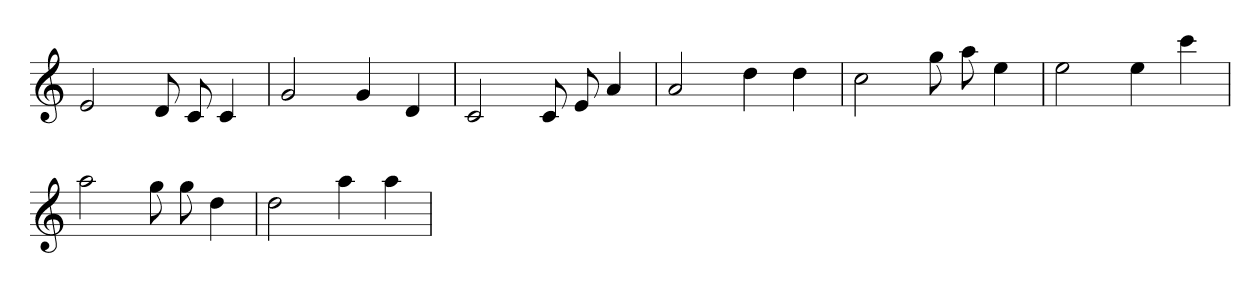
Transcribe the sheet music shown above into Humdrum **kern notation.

**kern
*part1
*staff1
*k[]
*C:
=
2e
8d
8c
4c
=
*k[]
*C:
2g
4g
4d
=
*k[]
*C:
2c
8c
8e
4a
=
*k[]
*C:
2a
4dd
4dd
=
*k[]
*C:
2cc
8gg
8aa
4ee
=
*k[]
*C:
2ee
4ee
4ccc
=
*k[]
*C:
2aa
8gg
8gg
4dd
=
*k[]
*C:
2dd
4aa
4aa
=
*-
